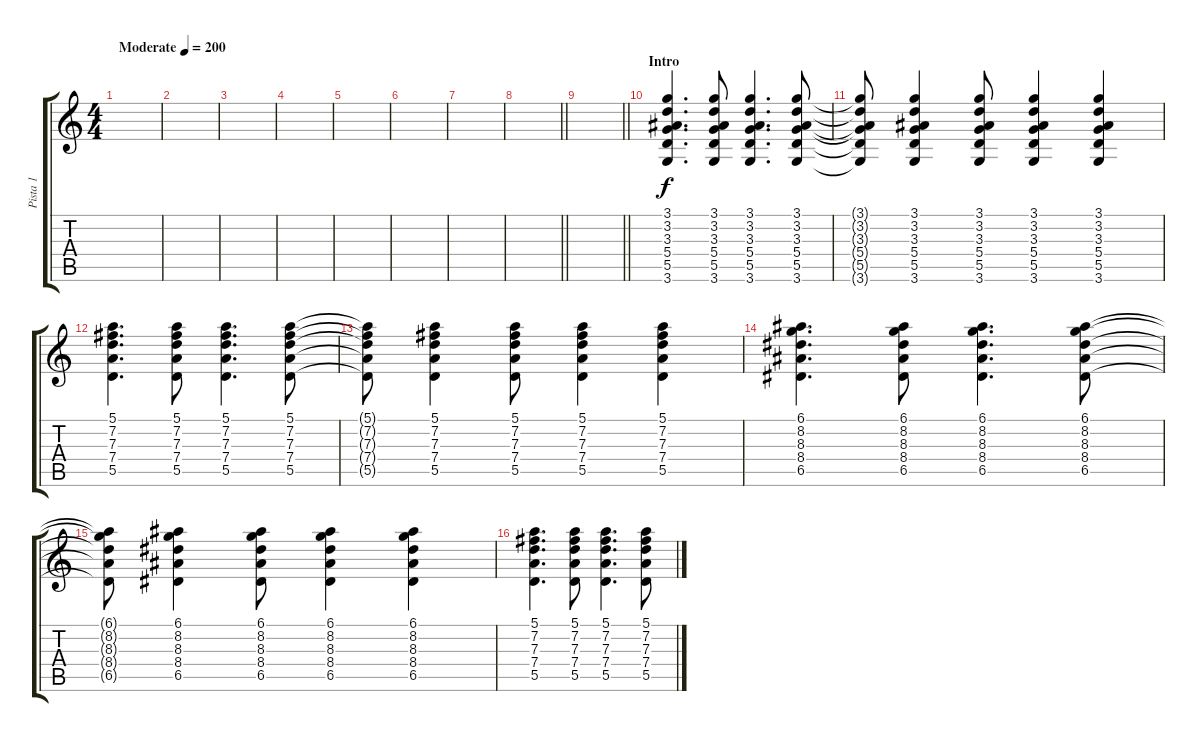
\track ("Pista 1" "Pista 1") {mute instrument acousticguitarnylon}
\staff {score tabs}
\tuning (E4 B3 G3 D3 A2 E2) {hide}
\ts (4 4)
\tempo (200 "Moderate")
\clef g2
\ks c
|
|
|
|
|
|
|
\barLineRight lightlight
|
\barLineRight lightlight
|
\section ("" "Intro")
(3.1 3.2 3.3 5.4 5.5 3.6).4{d} (3.1 3.2 3.3 5.4 5.5 3.6).8 (3.1 3.2 3.3 5.4 5.5 3.6).4{d} (3.1 3.2 3.3 5.4 5.5 3.6).8 |
(3.1{t} 3.2{t} 3.3{t} 5.4{t} 5.5{t} 3.6{t}).8 (3.1 3.2 3.3 5.4 5.5 3.6).4 (3.1 3.2 3.3 5.4 5.5 3.6).8 (3.1 3.2 3.3 5.4 5.5 3.6).4 (3.1 3.2 3.3 5.4 5.5 3.6).4 |
(5.1 7.2 7.3 7.4 5.5).4{d} (5.1 7.2 7.3 7.4 5.5).8 (5.1 7.2 7.3 7.4 5.5).4{d} (5.1 7.2 7.3 7.4 5.5).8 |
(5.1{t} 7.2{t} 7.3{t} 7.4{t} 5.5{t}).8 (5.1 7.2 7.3 7.4 5.5).4 (5.1 7.2 7.3 7.4 5.5).8 (5.1 7.2 7.3 7.4 5.5).4 (5.1 7.2 7.3 7.4 5.5).4 |
(6.1 8.2 8.3 8.4 6.5).4{d} (6.1 8.2 8.3 8.4 6.5).8 (6.1 8.2 8.3 8.4 6.5).4{d} (6.1 8.2 8.3 8.4 6.5).8 |
(6.1{t} 8.2{t} 8.3{t} 8.4{t} 6.5{t}).8 (6.1 8.2 8.3 8.4 6.5).4 (6.1 8.2 8.3 8.4 6.5).8 (6.1 8.2 8.3 8.4 6.5).4 (6.1 8.2 8.3 8.4 6.5).4 |
(5.1 7.2 7.3 7.4 5.5).4{d} (5.1 7.2 7.3 7.4 5.5).8 (5.1 7.2 7.3 7.4 5.5).4{d} (5.1 7.2 7.3 7.4 5.5).8
